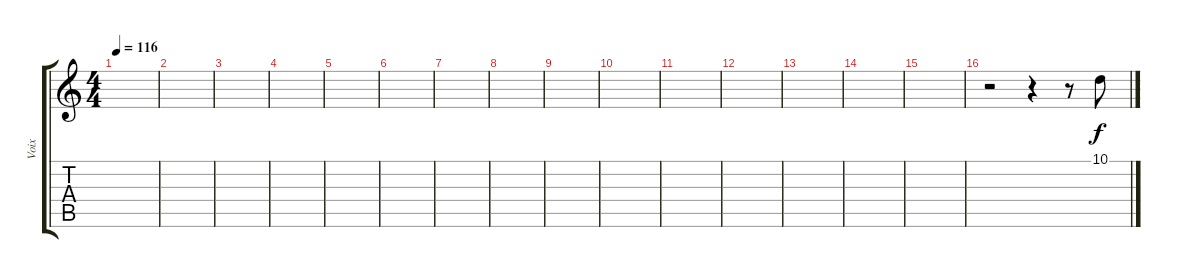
\track ("Voix" "Voix") {instrument accordion}
\staff {score tabs}
\tuning (E4 B3 G3 D3 A2 E2) {hide}
\ts (4 4)
\tempo 116
\clef g2
\ks c
|
|
|
|
|
|
|
|
|
|
|
|
|
|
|
r.2 r.4 r.8 10.1.8
